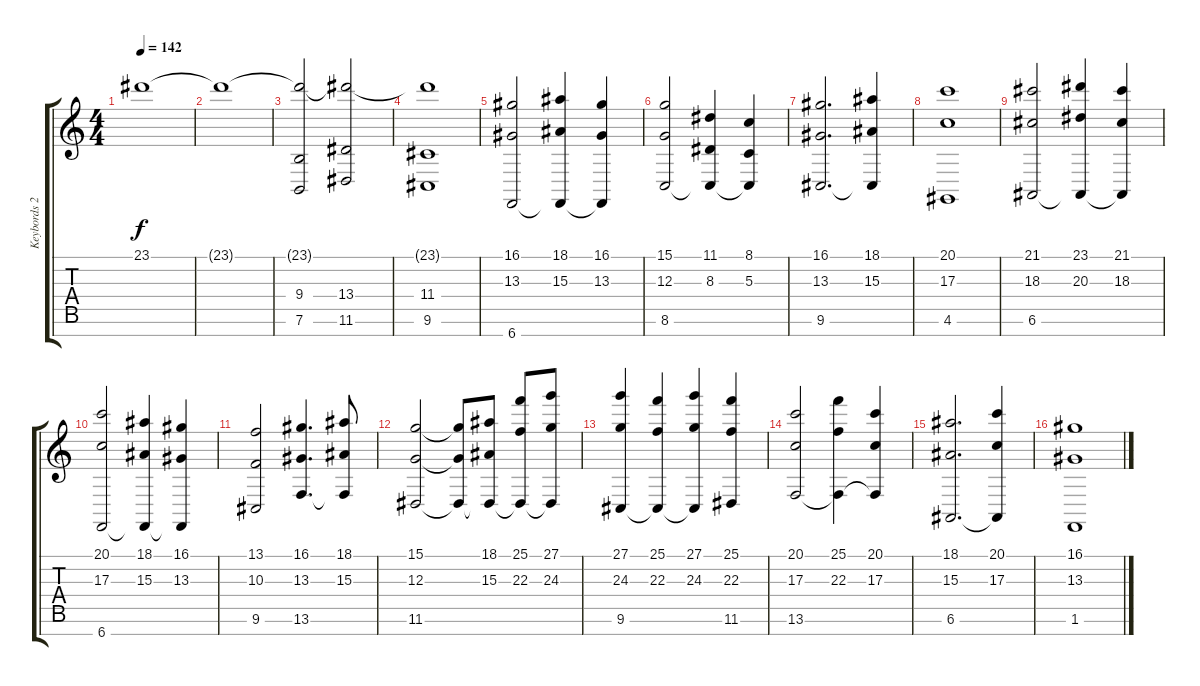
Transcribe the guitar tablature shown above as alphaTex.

\track ("Keybords 2" "Keybords 2") {instrument stringensemble2}
\staff {score tabs}
\tuning (E4 B3 G3 D3 A2 E2 B1) {hide}
\ts (4 4)
\tempo 142
\clef g2
\ks c
23.1{t}.1{dy f} |
23.1{t}.1 |
(23.1{t} 9.4 7.6).2 (23.1{t} 13.4 11.6).2 |
(23.1{t} 11.4 9.6).1 |
(16.1 13.3 6.7).2{volume 16} (18.1 15.3 6.7{t}).4{instrument stringensemble1} (16.1 13.3 6.7{t}).4 |
(15.1 12.3 8.6).2{instrument stringensemble2} (11.1 8.3 8.6{t}).4{instrument stringensemble1} (8.1 5.3 8.6{t}).4 |
(16.1 13.3 9.6).2{d instrument stringensemble2} (18.1 15.3 9.6{t}).4{instrument stringensemble1} |
(20.1 17.3 4.6).1 |
(21.1 18.3 6.6).2{instrument stringensemble2} (23.1 20.3 6.6{t}).4{instrument stringensemble1} (21.1 18.3 6.6{t}).4 |
(20.1 17.3 6.7).2{instrument stringensemble2} (18.1 15.3 6.7{t}).4{instrument stringensemble1} (16.1 13.3 6.7{t}).4 |
(13.1 10.3 9.6).2{instrument stringensemble2} (16.1 13.3 13.6).4{d instrument stringensemble1} (18.1 15.3 13.6{t}).8 |
(15.1 12.3 11.6).2{instrument stringensemble2} (15.1{t} 12.3{t} 11.6{t}).8 (18.1 15.3 11.6{t}).8{instrument stringensemble1} (25.1 22.3 11.6{t}).8 (27.1 24.3 11.6{t}).8 |
(27.1 24.3 9.6).4 (25.1 22.3 9.6{t}).4 (27.1 24.3 9.6{t}).4 (25.1 22.3 11.6).4 |
(20.1 17.3 13.6).2{instrument stringensemble2} (25.1 22.3 13.6{t}).4{instrument stringensemble1} (20.1 17.3 13.6{t}).4 |
(18.1 15.3 6.6).2{d instrument stringensemble2} (20.1 17.3 6.6{t}).4{instrument stringensemble1} |
(16.1 13.3 1.6).1
